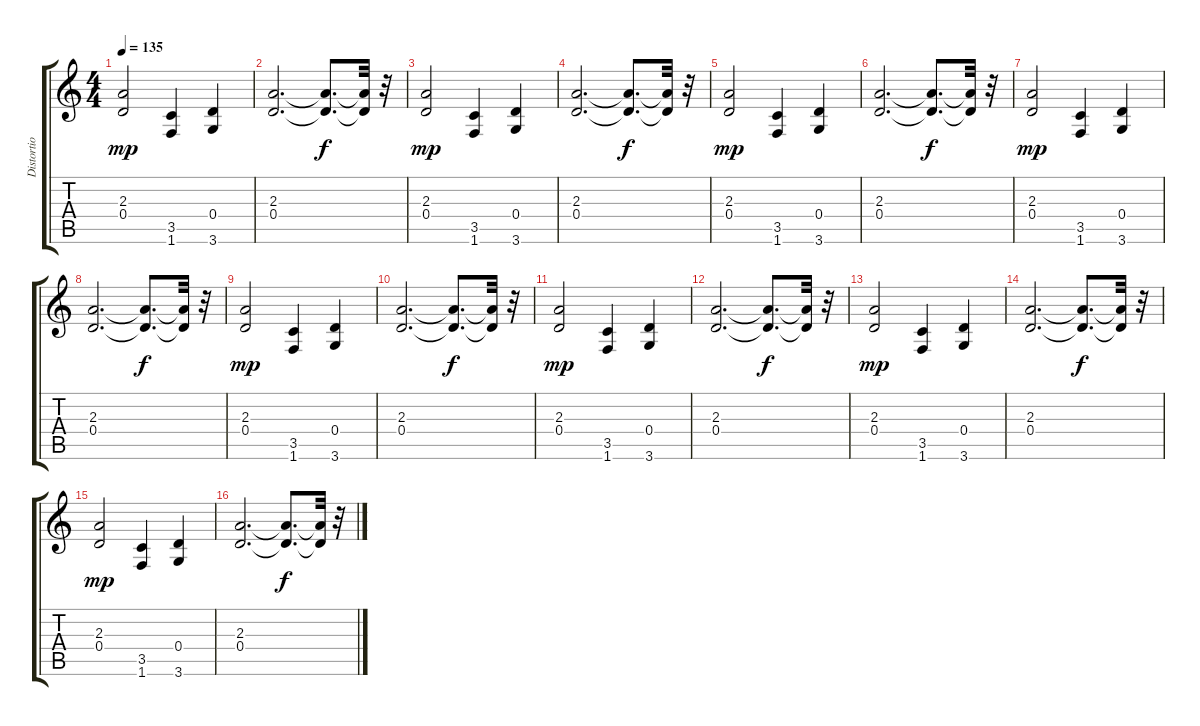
\track ("Distortio" "Distortio") {instrument distortionguitar}
\staff {score tabs}
\tuning (E4 B3 G3 D3 A2 E2) {hide}
\ts (4 4)
\tempo 135
\clef g2
\ks c
(2.3 0.4).2{dy mp} (3.5 1.6).4 (0.4 3.6).4 |
(2.3 0.4).2{d} (2.3{t} 0.4{t}).8{d dy f} (2.3{t} 0.4{t}).32 r.32 |
(2.3 0.4).2{dy mp} (3.5 1.6).4 (0.4 3.6).4 |
(2.3 0.4).2{d} (2.3{t} 0.4{t}).8{d dy f} (2.3{t} 0.4{t}).32 r.32 |
(2.3 0.4).2{dy mp} (3.5 1.6).4 (0.4 3.6).4 |
(2.3 0.4).2{d} (2.3{t} 0.4{t}).8{d dy f} (2.3{t} 0.4{t}).32 r.32 |
(2.3 0.4).2{dy mp} (3.5 1.6).4 (0.4 3.6).4 |
(2.3 0.4).2{d} (2.3{t} 0.4{t}).8{d dy f} (2.3{t} 0.4{t}).32 r.32 |
(2.3 0.4).2{dy mp} (3.5 1.6).4 (0.4 3.6).4 |
(2.3 0.4).2{d} (2.3{t} 0.4{t}).8{d dy f} (2.3{t} 0.4{t}).32 r.32 |
(2.3 0.4).2{dy mp} (3.5 1.6).4 (0.4 3.6).4 |
(2.3 0.4).2{d} (2.3{t} 0.4{t}).8{d dy f} (2.3{t} 0.4{t}).32 r.32 |
(2.3 0.4).2{dy mp} (3.5 1.6).4 (0.4 3.6).4 |
(2.3 0.4).2{d} (2.3{t} 0.4{t}).8{d dy f} (2.3{t} 0.4{t}).32 r.32 |
(2.3 0.4).2{dy mp} (3.5 1.6).4 (0.4 3.6).4 |
(2.3 0.4).2{d} (2.3{t} 0.4{t}).8{d dy f} (2.3{t} 0.4{t}).32 r.32
